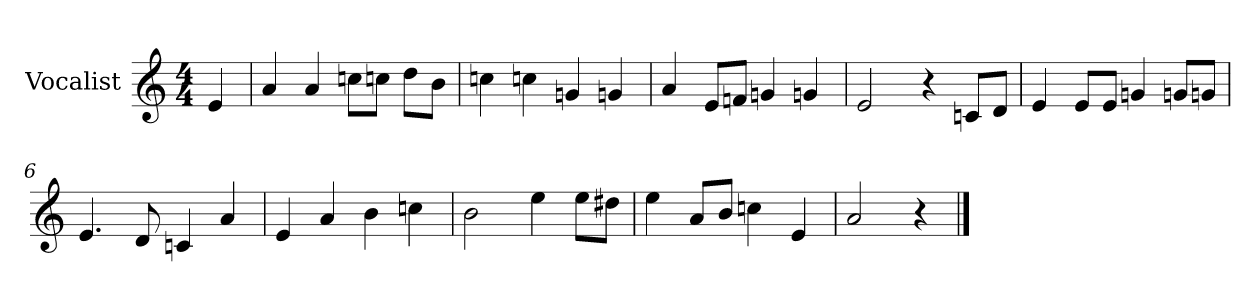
**kern
*part1
*staff1
*I"Vocalist
*k[]
*a:
*M4/4
=
4e
=1
4a
4a
8ccnL
8ccnJ
8ddL
8bJ
=2
4ccn
4ccn
4gn
4gn
=3
4a
8eL
8fnJ
4gn
4gn
=4
2e
4r
8cnL
8dJ
=5
4e
8eL
8eJ
4gn
8gnL
8gnJ
=6
4.e
8d
4cn
4a
=7
4e
4a
4b
4ccn
=8
2b
4ee
8eeL
8dd#XJ
=9
4ee
8aL
8bJ
4ccn
4e
=10
2a
4r
==
*-
